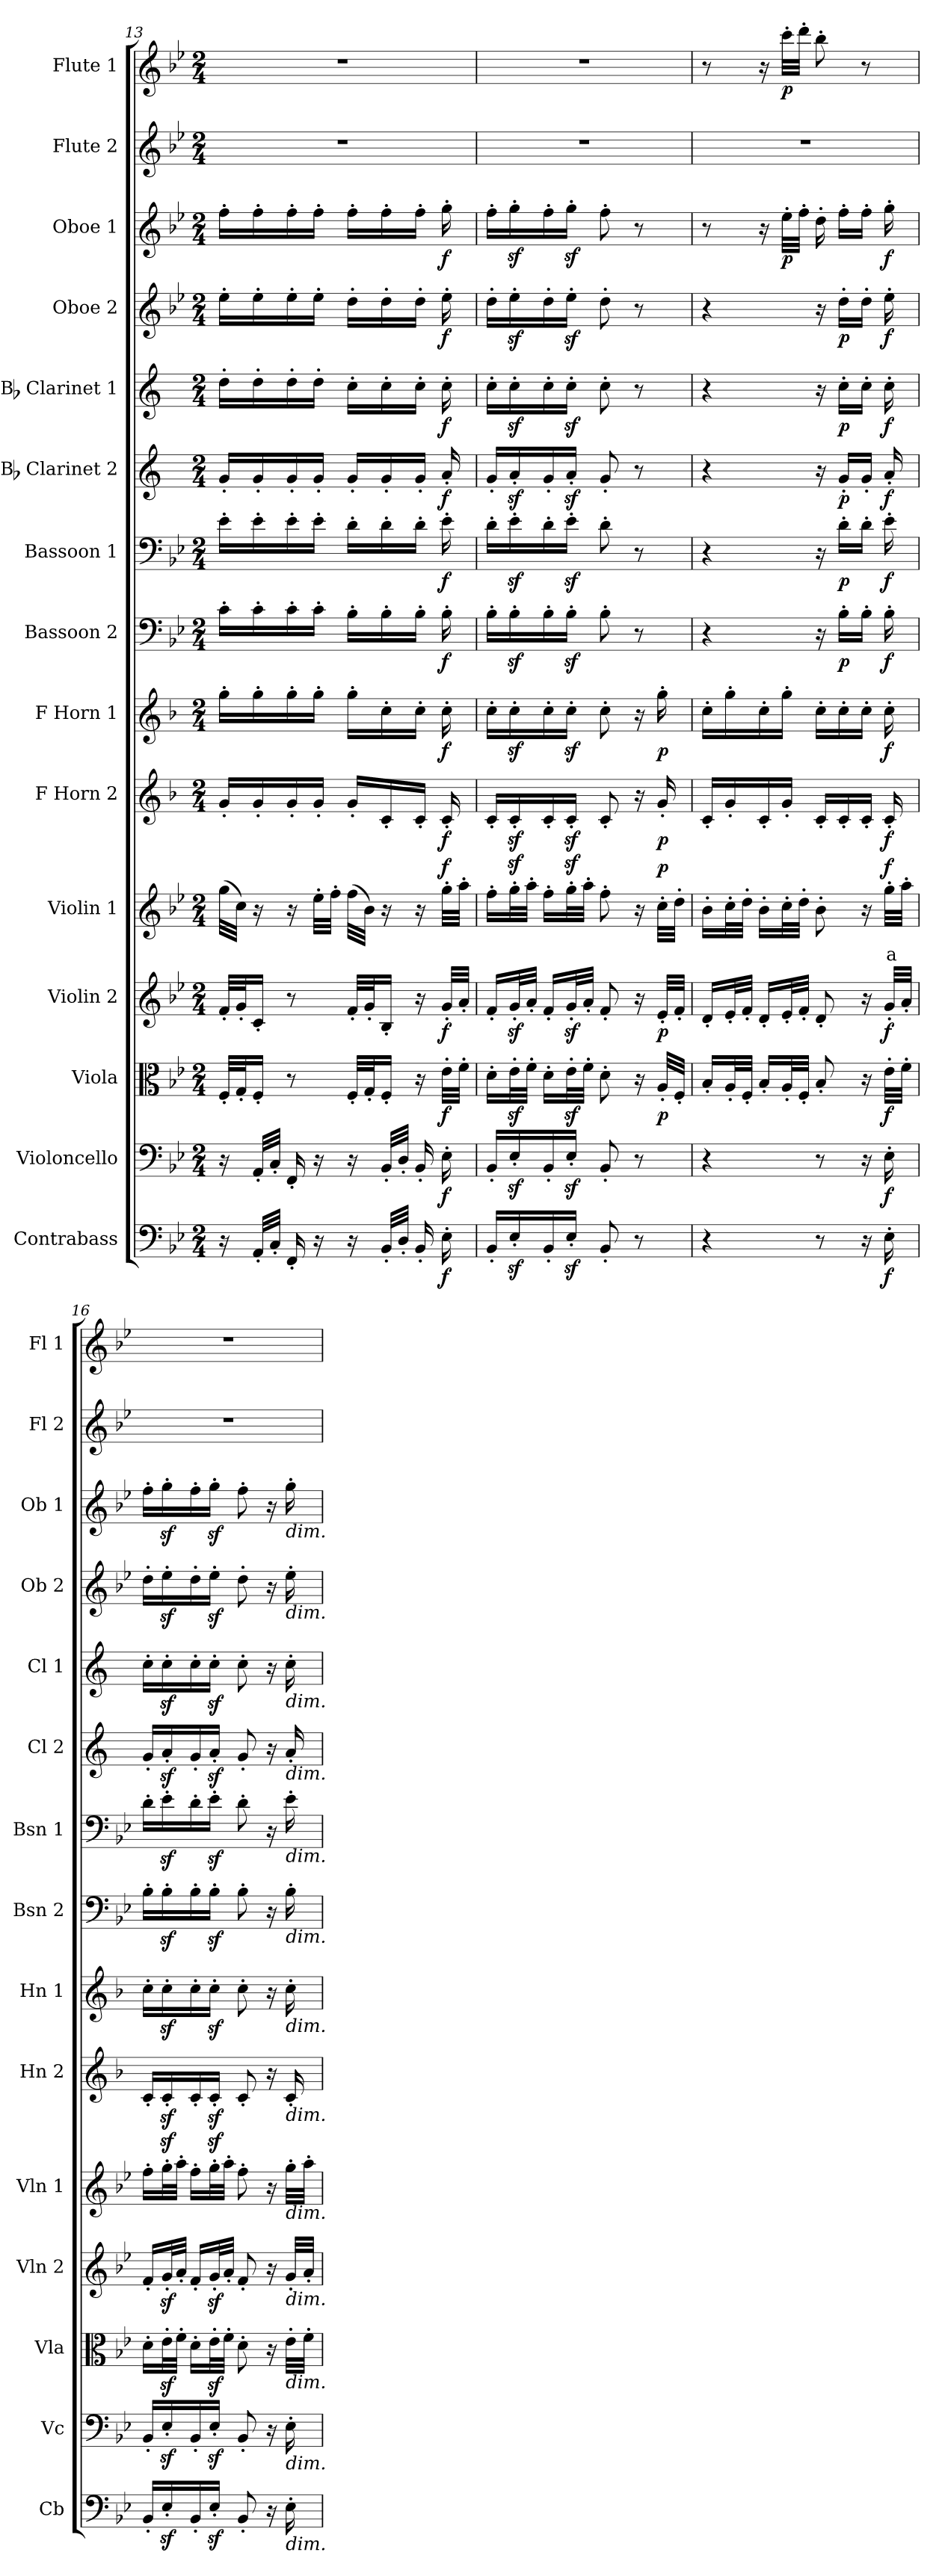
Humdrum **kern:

**kern	**dynam	**kern	**dynam	**kern	**dynam	**kern	**dynam	**kern	**text	**dynam	**kern	**dynam	**kern	**dynam	**kern	**dynam	**kern	**dynam	**kern	**dynam	**kern	**dynam	**kern	**dynam	**kern	**dynam	**kern	**kern	**dynam
*part15	*part15	*part14	*part14	*part13	*part13	*part12	*part12	*part11	*part11	*part11	*part10	*part10	*part9	*part9	*part8	*part8	*part7	*part7	*part6	*part6	*part5	*part5	*part4	*part4	*part3	*part3	*part2	*part1	*part1
*staff15	*staff15	*staff14	*staff14	*staff13	*staff13	*staff12	*staff12	*staff11	*staff11	*staff11	*staff10	*staff10	*staff9	*staff9	*staff8	*staff8	*staff7	*staff7	*staff6	*staff6	*staff5	*staff5	*staff4	*staff4	*staff3	*staff3	*staff2	*staff1	*staff1
*I"Contrabass	*	*I"Violoncello	*	*I"Viola	*	*I"Violin 2	*	*I"Violin 1	*	*	*I"F Horn 2	*	*I"F Horn 1	*	*I"Bassoon 2	*	*I"Bassoon 1	*	*I"Bb Clarinet 2	*	*I"Bb Clarinet 1	*	*I"Oboe 2	*	*I"Oboe 1	*	*I"Flute 2	*I"Flute 1	*
*I'Cb	*	*I'Vc	*	*I'Vla	*	*I'Vln 2	*	*I'Vln 1	*	*	*I'Hn 2	*	*I'Hn 1	*	*I'Bsn 2	*	*I'Bsn 1	*	*I'Cl 2	*	*I'Cl 1	*	*I'Ob 2	*	*I'Ob 1	*	*I'Fl 2	*I'Fl 1	*
*clefF4	*	*clefF4	*	*clefC3	*	*clefG2	*	*clefG2	*	*	*clefG2	*	*clefG2	*	*clefF4	*	*clefF4	*	*clefG2	*	*clefG2	*	*clefG2	*	*clefG2	*	*clefG2	*clefG2	*
*ITrd7c12	*	*	*	*	*	*	*	*	*	*	*ITrd4c7	*	*ITrd4c7	*	*	*	*	*	*ITrd1c2	*	*ITrd1c2	*	*	*	*	*	*	*	*
*k[b-e-]	*	*k[b-e-]	*	*k[b-e-]	*	*k[b-e-]	*	*k[b-e-]	*	*	*k[b-e-]	*	*k[b-e-]	*	*k[b-e-]	*	*k[b-e-]	*	*k[b-e-]	*	*k[b-e-]	*	*k[b-e-]	*	*k[b-e-]	*	*k[b-e-]	*k[b-e-]	*
*M2/4	*	*M2/4	*	*M2/4	*	*M2/4	*	*M2/4	*	*	*M2/4	*	*M2/4	*	*M2/4	*	*M2/4	*	*M2/4	*	*M2/4	*	*M2/4	*	*M2/4	*	*M2/4	*M2/4	*
=13	=13	=13	=13	=13	=13	=13	=13	=13	=13	=13	=13	=13	=13	=13	=13	=13	=13	=13	=13	=13	=13	=13	=13	=13	=13	=13	=13	=13	=13
16r	.	16r	.	32F'/LLL	.	32f'/LLL	.	(32gg\LLL	.	.	16c'/LL	.	16cc'\LL	.	16c'\LL	.	16e-'\LL	.	16f'/LL	.	16cc'\LL	.	16ee-'\LL	.	16ff'\LL	.	2r	2r	.
.	.	.	.	32G'/J	.	32g'/J	.	32cc\JJJ)	.	.	.	.	.	.	.	.	.	.	.	.	.	.	.	.	.	.	.	.	.
32AAA'/LLL	.	32AA'/LLL	.	16F'/JJ	.	16c'/JJ	.	16r	.	.	16c'/	.	16cc'\	.	16c'\	.	16e-'\	.	16f'/	.	16cc'\	.	16ee-'\	.	16ff'\	.	.	.	.
32CC'/JJJ	.	32C'/JJJ	.	.	.	.	.	.	.	.	.	.	.	.	.	.	.	.	.	.	.	.	.	.	.	.	.	.	.
16FFF'/	.	16FF'/	.	8r	.	8r	.	16r	.	.	16c'/	.	16cc'\	.	16c'\	.	16e-'\	.	16f'/	.	16cc'\	.	16ee-'\	.	16ff'\	.	.	.	.
16r	.	16r	.	.	.	.	.	32ee-'\LLL	.	.	16c'/JJ	.	16cc'\JJ	.	16c'\JJ	.	16e-'\JJ	.	16f'/JJ	.	16cc'\JJ	.	16ee-'\JJ	.	16ff'\JJ	.	.	.	.
.	.	.	.	.	.	.	.	32ff'\JJJ	.	.	.	.	.	.	.	.	.	.	.	.	.	.	.	.	.	.	.	.	.
16r	.	16r	.	32F'/LLL	.	32f'/LLL	.	(32ff\LLL	.	.	16c'/LL	.	16cc'\LL	.	16B-'\LL	.	16d'\LL	.	16f'/LL	.	16b-'\LL	.	16dd'\LL	.	16ff'\LL	.	.	.	.
.	.	.	.	32G'/J	.	32g'/J	.	32b-\JJJ)	.	.	.	.	.	.	.	.	.	.	.	.	.	.	.	.	.	.	.	.	.
32BBB-'/LLL	.	32BB-'/LLL	.	16F'/JJ	.	16B-'/JJ	.	16r	.	.	16F'/	.	16f'\	.	16B-'\	.	16d'\	.	16f'/	.	16b-'\	.	16dd'\	.	16ff'\	.	.	.	.
32DD'/JJJ	.	32D'/JJJ	.	.	.	.	.	.	.	.	.	.	.	.	.	.	.	.	.	.	.	.	.	.	.	.	.	.	.
16BBB-'/	.	16BB-'/	.	16r	.	16r	.	16r	.	.	16F'/JJ	.	16f'\JJ	.	16B-'\JJ	.	16d'\JJ	.	16f'/JJ	.	16b-'\JJ	.	16dd'\JJ	.	16ff'\JJ	.	.	.	.
!	!LO:DY:b	!	!LO:DY:b	!	!LO:DY:b	!	!LO:DY:b	!	!	!LO:DY:b	!	!LO:DY:b	!	!LO:DY:b	!	!LO:DY:b	!	!LO:DY:b	!	!LO:DY:b	!	!LO:DY:b	!	!LO:DY:b	!	!LO:DY:b	!	!	!
16EE-'\	f	16E-'\	f	32e-'\LLL	f	32g'/LLL	f	32gg'\LLL	.	f	16F'/	f	16f'\	f	16B-'\	f	16e-'\	f	16g'/	f	16b-'\	f	16ee-'\	f	16gg'\	f	.	.	.
.	.	.	.	32f'\JJJ	.	32a'/JJJ	.	32aa'\JJJ	.	.	.	.	.	.	.	.	.	.	.	.	.	.	.	.	.	.	.	.	.
=14	=14	=14	=14	=14	=14	=14	=14	=14	=14	=14	=14	=14	=14	=14	=14	=14	=14	=14	=14	=14	=14	=14	=14	=14	=14	=14	=14	=14	=14
16BBB-'/LL	.	16BB-'/LL	.	16d'\LL	.	16f'/LL	.	16ff'\LL	.	.	16F'/LL	.	16f'\LL	.	16B-'\LL	.	16d'\LL	.	16f'/LL	.	16b-'\LL	.	16dd'\LL	.	16ff'\LL	.	2r	2r	.
16EE-z<'/	.	16E-z<'/	.	32e-z<'\L	.	32gz<'/L	.	32ggz<'\L	.	.	16Fz<'/	.	16fz<'\	.	16B-z<'\	.	16e-z<'\	.	16gz<'/	.	16b-z<'\	.	16ee-z<'\	.	16ggz<'\	.	.	.	.
.	.	.	.	32f'\JJJ	.	32a'/JJJ	.	32aa'\JJJ	.	.	.	.	.	.	.	.	.	.	.	.	.	.	.	.	.	.	.	.	.
16BBB-'/	.	16BB-'/	.	16d'\LL	.	16f'/LL	.	16ff'\LL	.	.	16F'/	.	16f'\	.	16B-'\	.	16d'\	.	16f'/	.	16b-'\	.	16dd'\	.	16ff'\	.	.	.	.
16EE-z<'/JJ	.	16E-z<'/JJ	.	32e-z<'\L	.	32gz<'/L	.	32ggz<'\L	.	.	16Fz<'/JJ	.	16fz<'\JJ	.	16B-z<'\JJ	.	16e-z<'\JJ	.	16gz<'/JJ	.	16b-z<'\JJ	.	16ee-z<'\JJ	.	16ggz<'\JJ	.	.	.	.
.	.	.	.	32f'\JJJ	.	32a'/JJJ	.	32aa'\JJJ	.	.	.	.	.	.	.	.	.	.	.	.	.	.	.	.	.	.	.	.	.
8BBB-'/	.	8BB-'/	.	8d'\	.	8f'/	.	8ff'\	.	.	8F'/	.	8f'\	.	8B-'\	.	8d'\	.	8f'/	.	8b-'\	.	8dd'\	.	8ff'\	.	.	.	.
8r	.	8r	.	16r	.	16r	.	16r	.	.	16r	.	16r	.	8r	.	8r	.	8r	.	8r	.	8r	.	8r	.	.	.	.
!	!	!	!	!	!LO:DY:b	!	!LO:DY:b	!	!	!LO:DY:b	!	!LO:DY:b	!	!LO:DY:b	!	!	!	!	!	!	!	!	!	!	!	!	!	!	!
.	.	.	.	32A'/LLL	p	32e-'/LLL	p	32cc'\LLL	.	p	16c'/	p	16cc'\	p	.	.	.	.	.	.	.	.	.	.	.	.	.	.	.
.	.	.	.	32F'/JJJ	.	32f'/JJJ	.	32dd'\JJJ	.	.	.	.	.	.	.	.	.	.	.	.	.	.	.	.	.	.	.	.	.
=15	=15	=15	=15	=15	=15	=15	=15	=15	=15	=15	=15	=15	=15	=15	=15	=15	=15	=15	=15	=15	=15	=15	=15	=15	=15	=15	=15	=15	=15
4r	.	4r	.	16B-'/LL	.	16d'/LL	.	16b-'\LL	.	.	16F'/LL	.	16f'\LL	.	4r	.	4r	.	4r	.	4r	.	4r	.	8r	.	2r	8r	.
.	.	.	.	32A'/L	.	32e-'/L	.	32cc'\L	.	.	16c'/	.	16cc'\	.	.	.	.	.	.	.	.	.	.	.	.	.	.	.	.
.	.	.	.	32F'/JJJ	.	32f'/JJJ	.	32dd'\JJJ	.	.	.	.	.	.	.	.	.	.	.	.	.	.	.	.	.	.	.	.	.
.	.	.	.	16B-'/LL	.	16d'/LL	.	16b-'\LL	.	.	16F'/	.	16f'\	.	.	.	.	.	.	.	.	.	.	.	16r	.	.	16r	.
!	!	!	!	!	!	!	!	!	!	!	!	!	!	!	!	!	!	!	!	!	!	!	!	!	!	!LO:DY:b	!	!	!LO:DY:b
.	.	.	.	32A'/L	.	32e-'/L	.	32cc'\L	.	.	16c'/JJ	.	16cc'\JJ	.	.	.	.	.	.	.	.	.	.	.	32ee-'\LLL	p	.	32ccc'\LLL	p
.	.	.	.	32F'/JJJ	.	32f'/JJJ	.	32dd'\JJJ	.	.	.	.	.	.	.	.	.	.	.	.	.	.	.	.	32ff'\JJJ	.	.	32ddd'\JJJ	.
8r	.	8r	.	8B-'/	.	8d'/	.	8b-'\	.	.	16F'/LL	.	16f'\LL	.	16r	.	16r	.	16r	.	16r	.	16r	.	16dd'\	.	.	8bb-'\	.
!	!	!	!	!	!	!	!	!	!	!	!	!	!	!	!	!LO:DY:b	!	!LO:DY:b	!	!LO:DY:b	!	!LO:DY:b	!	!LO:DY:b	!	!	!	!	!
.	.	.	.	.	.	.	.	.	.	.	16F'/	.	16f'\	.	16B-'\LL	p	16d'\LL	p	16f'/LL	p	16b-'\LL	p	16dd'\LL	p	16ff'\LL	.	.	.	.
16r	.	16r	.	16r	.	16r	.	16r	.	.	16F'/JJ	.	16f'\JJ	.	16B-'\JJ	.	16d'\JJ	.	16f'/JJ	.	16b-'\JJ	.	16dd'\JJ	.	16ff'\JJ	.	.	8r	.
!	!LO:DY:b	!	!LO:DY:b	!	!LO:DY:b	!	!LO:DY:b	!	!LO:LY:b:color=#FF0000	!LO:DY:b	!	!LO:DY:b	!	!LO:DY:b	!	!LO:DY:b	!	!LO:DY:b	!	!LO:DY:b	!	!LO:DY:b	!	!LO:DY:b	!	!LO:DY:b	!	!	!
16EE-'\	f	16E-'\	f	32e-'\LLL	f	32g'/LLL	f	32gg'\LLL	a	f	16F'/	f	16f'\	f	16B-'\	f	16e-'\	f	16g'/	f	16b-'\	f	16ee-'\	f	16gg'\	f	.	.	.
.	.	.	.	32f'\JJJ	.	32a'/JJJ	.	32aa'\JJJ	.	.	.	.	.	.	.	.	.	.	.	.	.	.	.	.	.	.	.	.	.
!!LO:PB:g=z
=16	=16	=16	=16	=16	=16	=16	=16	=16	=16	=16	=16	=16	=16	=16	=16	=16	=16	=16	=16	=16	=16	=16	=16	=16	=16	=16	=16	=16	=16
16BBB-'/LL	.	16BB-'/LL	.	16d'\LL	.	16f'/LL	.	16ff'\LL	.	.	16F'/LL	.	16f'\LL	.	16B-'\LL	.	16d'\LL	.	16f'/LL	.	16b-'\LL	.	16dd'\LL	.	16ff'\LL	.	2r	2r	.
16EE-z<'/	.	16E-z<'/	.	32e-z<'\L	.	32gz<'/L	.	32ggz<'\L	.	.	16Fz<'/	.	16fz<'\	.	16B-z<'\	.	16e-z<'\	.	16gz<'/	.	16b-z<'\	.	16ee-z<'\	.	16ggz<'\	.	.	.	.
.	.	.	.	32f'\JJJ	.	32a'/JJJ	.	32aa'\JJJ	.	.	.	.	.	.	.	.	.	.	.	.	.	.	.	.	.	.	.	.	.
16BBB-'/	.	16BB-'/	.	16d'\LL	.	16f'/LL	.	16ff'\LL	.	.	16F'/	.	16f'\	.	16B-'\	.	16d'\	.	16f'/	.	16b-'\	.	16dd'\	.	16ff'\	.	.	.	.
16EE-z<'/JJ	.	16E-z<'/JJ	.	32e-z<'\L	.	32gz<'/L	.	32ggz<'\L	.	.	16Fz<'/JJ	.	16fz<'\JJ	.	16B-z<'\JJ	.	16e-z<'\JJ	.	16gz<'/JJ	.	16b-z<'\JJ	.	16ee-z<'\JJ	.	16ggz<'\JJ	.	.	.	.
.	.	.	.	32f'\JJJ	.	32a'/JJJ	.	32aa'\JJJ	.	.	.	.	.	.	.	.	.	.	.	.	.	.	.	.	.	.	.	.	.
8BBB-'/	.	8BB-'/	.	8d'\	.	8f'/	.	8ff'\	.	.	8F'/	.	8f'\	.	8B-'\	.	8d'\	.	8f'/	.	8b-'\	.	8dd'\	.	8ff'\	.	.	.	.
16r	.	16r	.	16r	.	16r	.	16r	.	.	16r	.	16r	.	16r	.	16r	.	16r	.	16r	.	16r	.	16r	.	.	.	.
!	!	!	!	!	!	!	!	!	!	!	!	!	!	!	!	!	!	!	!	!	!	!	!	!	!LO:TX:b:i:t=dim.	!	!	!	!
!	!	!	!	!	!	!	!	!	!	!	!	!	!	!	!	!	!	!	!	!	!	!	!LO:TX:b:i:t=dim.	!	!	!	!	!	!
!	!	!	!	!	!	!	!	!	!	!	!	!	!	!	!	!	!	!	!	!	!LO:TX:b:i:t=dim.	!	!	!	!	!	!	!	!
!	!	!	!	!	!	!	!	!	!	!	!	!	!	!	!	!	!	!	!LO:TX:b:i:t=dim.	!	!	!	!	!	!	!	!	!	!
!	!	!	!	!	!	!	!	!	!	!	!	!	!	!	!	!	!LO:TX:b:i:t=dim.	!	!	!	!	!	!	!	!	!	!	!	!
!	!	!	!	!	!	!	!	!	!	!	!	!	!	!	!LO:TX:b:i:t=dim.	!	!	!	!	!	!	!	!	!	!	!	!	!	!
!	!	!	!	!	!	!	!	!	!	!	!	!	!LO:TX:b:i:t=dim.	!	!	!	!	!	!	!	!	!	!	!	!	!	!	!	!
!	!	!	!	!	!	!	!	!	!	!	!LO:TX:b:i:t=dim.	!	!	!	!	!	!	!	!	!	!	!	!	!	!	!	!	!	!
!	!	!	!	!	!	!	!	!LO:TX:b:i:t=dim.	!	!	!	!	!	!	!	!	!	!	!	!	!	!	!	!	!	!	!	!	!
!	!	!	!	!	!	!LO:TX:b:i:t=dim.	!	!	!	!	!	!	!	!	!	!	!	!	!	!	!	!	!	!	!	!	!	!	!
!	!	!	!	!LO:TX:b:i:t=dim.	!	!	!	!	!	!	!	!	!	!	!	!	!	!	!	!	!	!	!	!	!	!	!	!	!
!	!	!LO:TX:b:i:t=dim.	!	!	!	!	!	!	!	!	!	!	!	!	!	!	!	!	!	!	!	!	!	!	!	!	!	!	!
!LO:TX:b:i:t=dim.	!	!	!	!	!	!	!	!	!	!	!	!	!	!	!	!	!	!	!	!	!	!	!	!	!	!	!	!	!
16EE-'\	.	16E-'\	.	32e-'\LLL	.	32g'/LLL	.	32gg'\LLL	.	.	16F'/	.	16f'\	.	16B-'\	.	16e-'\	.	16g'/	.	16b-'\	.	16ee-'\	.	16gg'\	.	.	.	.
.	.	.	.	32f'\JJJ	.	32a'/JJJ	.	32aa'\JJJ	.	.	.	.	.	.	.	.	.	.	.	.	.	.	.	.	.	.	.	.	.
=	=	=	=	=	=	=	=	=	=	=	=	=	=	=	=	=	=	=	=	=	=	=	=	=	=	=	=	=	=
*-	*-	*-	*-	*-	*-	*-	*-	*-	*-	*-	*-	*-	*-	*-	*-	*-	*-	*-	*-	*-	*-	*-	*-	*-	*-	*-	*-	*-	*-
